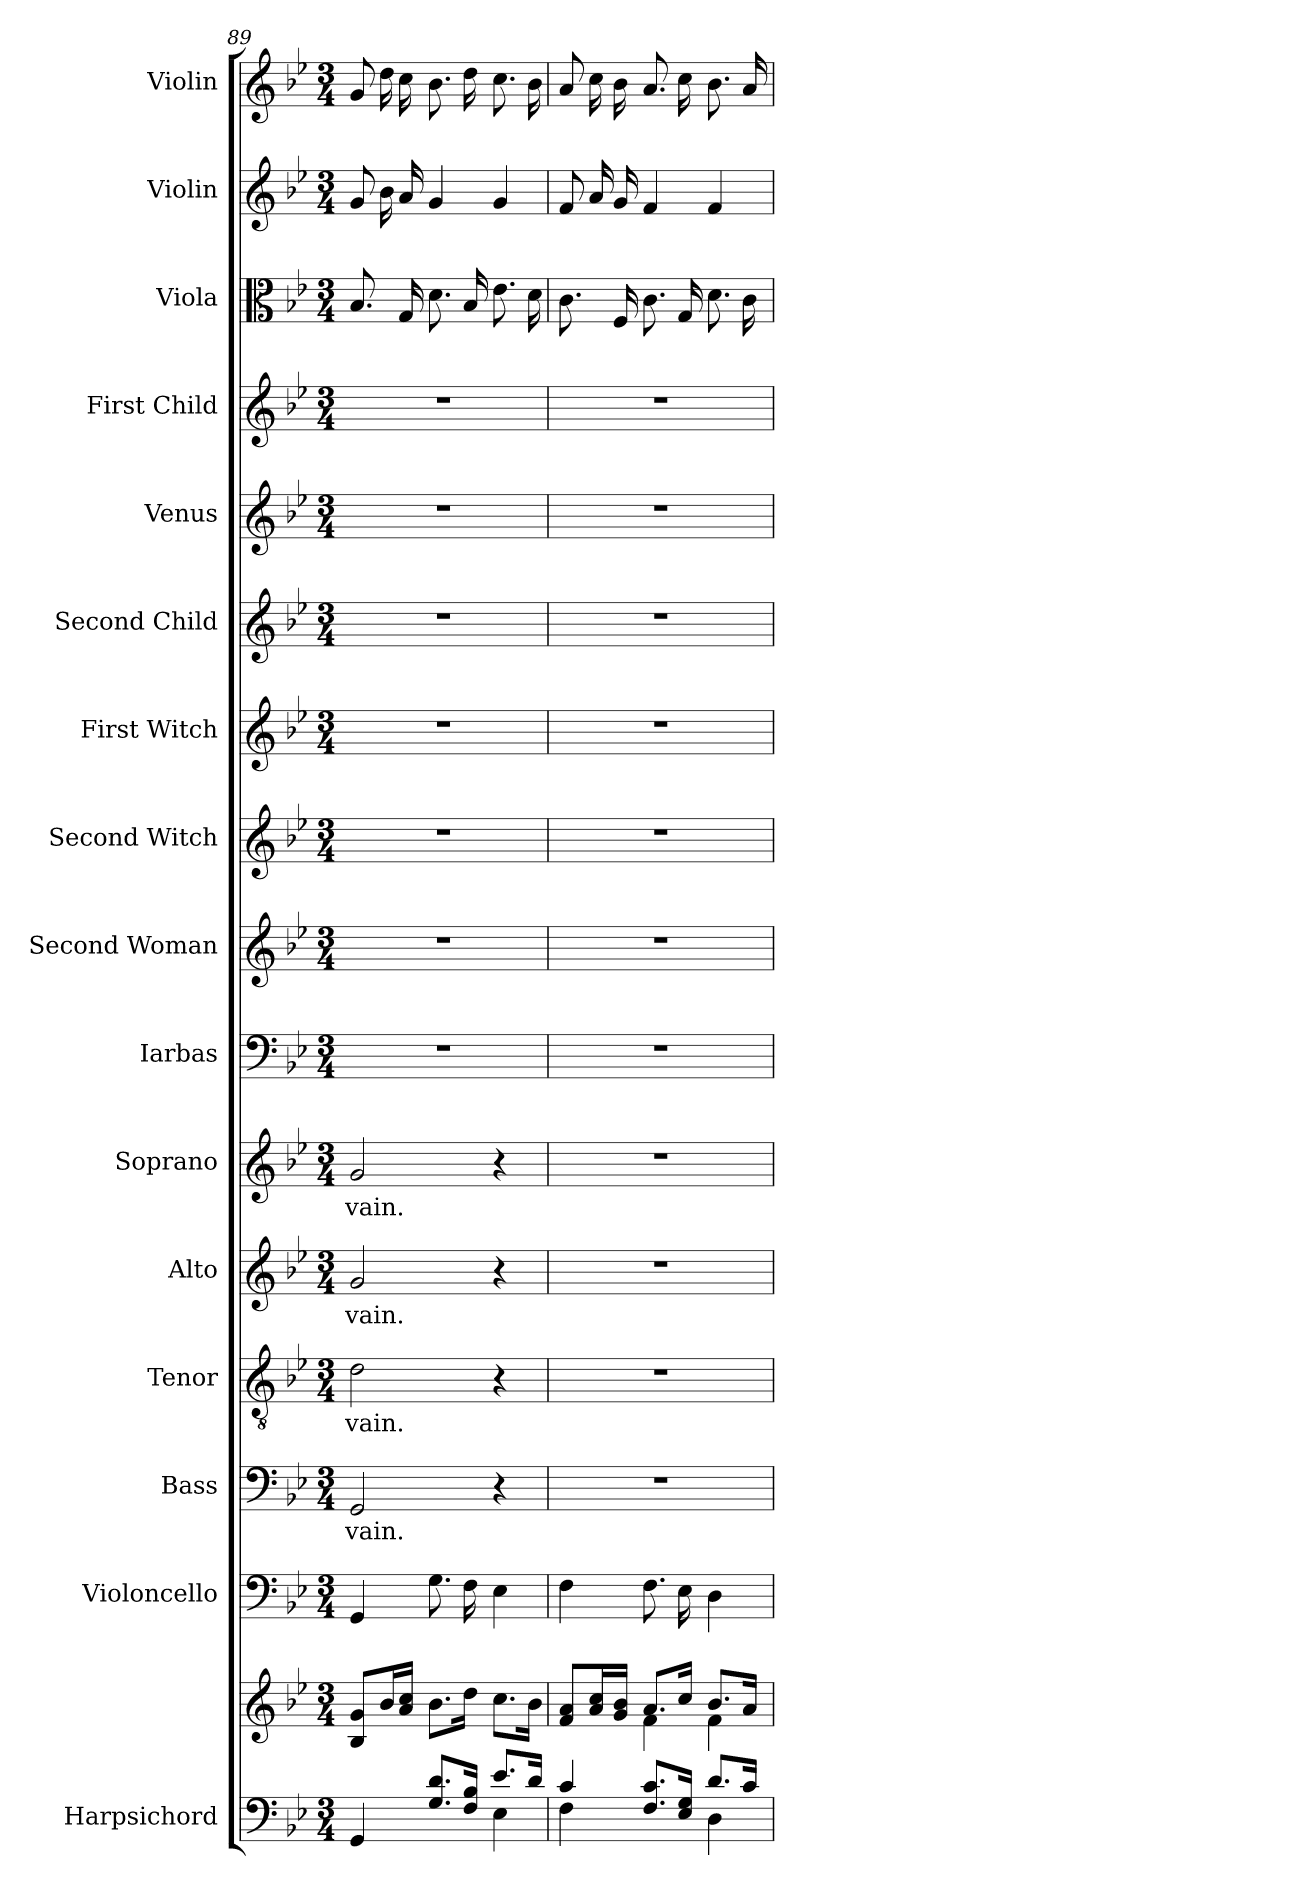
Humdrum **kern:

**kern	**kern	**kern	**kern	**text	**kern	**text	**kern	**text	**kern	**text	**kern	**kern	**kern	**kern	**kern	**kern	**kern	**kern	**kern	**kern
*part16	*part16	*part15	*part14	*part14	*part13	*part13	*part12	*part12	*part11	*part11	*part10	*part9	*part8	*part7	*part6	*part5	*part4	*part3	*part2	*part1
*staff17	*staff16	*staff15	*staff14	*staff14	*staff13	*staff13	*staff12	*staff12	*staff11	*staff11	*staff10	*staff9	*staff8	*staff7	*staff6	*staff5	*staff4	*staff3	*staff2	*staff1
*I"Harpsichord	*	*I"Violoncello	*I"Bass	*	*I"Tenor	*	*I"Alto	*	*I"Soprano	*	*I"Iarbas	*I"Second Woman	*I"Second Witch	*I"First Witch	*I"Second Child	*I"Venus	*I"First Child	*I"Viola	*I"Violin	*I"Violin
*I'Hch.	*	*I'Vc.	*I'B.	*	*I'T.	*	*I'A.	*	*I'S.	*	*I'I.	*I'2W	*I'W2.	*I'W1	*I'C2.	*I'V.	*I'C1	*I'Vla.	*I'Vln.	*I'Vln.
*clefF4	*clefG2	*clefF4	*clefF4	*	*clefGv2	*	*clefG2	*	*clefG2	*	*clefF4	*clefG2	*clefG2	*clefG2	*clefG2	*clefG2	*clefG2	*clefC3	*clefG2	*clefG2
*k[b-e-]	*k[b-e-]	*k[b-e-]	*k[b-e-]	*	*k[b-e-]	*	*k[b-e-]	*	*k[b-e-]	*	*k[b-e-]	*k[b-e-]	*k[b-e-]	*k[b-e-]	*k[b-e-]	*k[b-e-]	*k[b-e-]	*k[b-e-]	*k[b-e-]	*k[b-e-]
*M3/4	*M3/4	*M3/4	*M3/4	*	*M3/4	*	*M3/4	*	*M3/4	*	*M3/4	*M3/4	*M3/4	*M3/4	*M3/4	*M3/4	*M3/4	*M3/4	*M3/4	*M3/4
=89	=89	=89	=89	=89	=89	=89	=89	=89	=89	=89	=89	=89	=89	=89	=89	=89	=89	=89	=89	=89
*^	*	*	*	*	*	*	*	*	*	*	*	*	*	*	*	*	*	*	*	*
!	!	!	!	!	!LO:LY:b	!	!LO:LY:b	!	!LO:LY:b	!	!LO:LY:b	!	!	!	!	!	!	!	!	!	!
4GG/	2ryy	8B-/ 8g/L	4GG/	2GG/	vain.	2d\	vain.	2g/	vain.	2g/	vain.	2.r	2.r	2.r	2.r	2.r	2.r	2.r	8.B-/	8g/	8g/
.	.	16b-/L	.	.	.	.	.	.	.	.	.	.	.	.	.	.	.	.	.	16b-\	16dd\
.	.	16a/ 16cc/JJ	.	.	.	.	.	.	.	.	.	.	.	.	.	.	.	.	16G/	16a/	16cc\
8.G/ 8.d/L	.	8.b-\L	8.G\	.	.	.	.	.	.	.	.	.	.	.	.	.	.	.	8.d\	4g/	8.b-\
16F/ 16B-/Jk	.	16dd\Jk	16F\	.	.	.	.	.	.	.	.	.	.	.	.	.	.	.	16B-/	.	16dd\
8.e-/L	4E-\	8.cc\L	4E-\	4r	.	4r	.	4r	.	4r	.	.	.	.	.	.	.	.	8.e-\	4g/	8.cc\
16d/Jk	.	16b-\Jk	.	.	.	.	.	.	.	.	.	.	.	.	.	.	.	.	16d\	.	16b-\
=90	=90	=90	=90	=90	=90	=90	=90	=90	=90	=90	=90	=90	=90	=90	=90	=90	=90	=90	=90	=90	=90
*	*	*^	*	*	*	*	*	*	*	*	*	*	*	*	*	*	*	*	*	*	*
4F\	4c/	8f/ 8a/L	4ryy	4F\	2.r	.	2.r	.	2.r	.	2.r	.	2.r	2.r	2.r	2.r	2.r	2.r	2.r	8.c\	8f/	8a/
.	.	16a/ 16cc/L	.	.	.	.	.	.	.	.	.	.	.	.	.	.	.	.	.	.	16a/	16cc\
.	.	16g/ 16b-/JJ	.	.	.	.	.	.	.	.	.	.	.	.	.	.	.	.	.	16F/	16g/	16b-\
8.F/ 8.c/L	4ryy	8.a/L	4f\	8.F\	.	.	.	.	.	.	.	.	.	.	.	.	.	.	.	8.c\	4f/	8.a/
16E-/ 16G/Jk	.	16cc/Jk	.	16E-\	.	.	.	.	.	.	.	.	.	.	.	.	.	.	.	16G/	.	16cc\
4D\	8.d/L	8.b-/L	4f\	4D\	.	.	.	.	.	.	.	.	.	.	.	.	.	.	.	8.d\	4f/	8.b-\
.	16c/Jk	16a/Jk	.	.	.	.	.	.	.	.	.	.	.	.	.	.	.	.	.	16c\	.	16a/
*v	*v	*	*	*	*	*	*	*	*	*	*	*	*	*	*	*	*	*	*	*	*	*
*	*v	*v	*	*	*	*	*	*	*	*	*	*	*	*	*	*	*	*	*	*	*
=	=	=	=	=	=	=	=	=	=	=	=	=	=	=	=	=	=	=	=	=
*-	*-	*-	*-	*-	*-	*-	*-	*-	*-	*-	*-	*-	*-	*-	*-	*-	*-	*-	*-	*-
